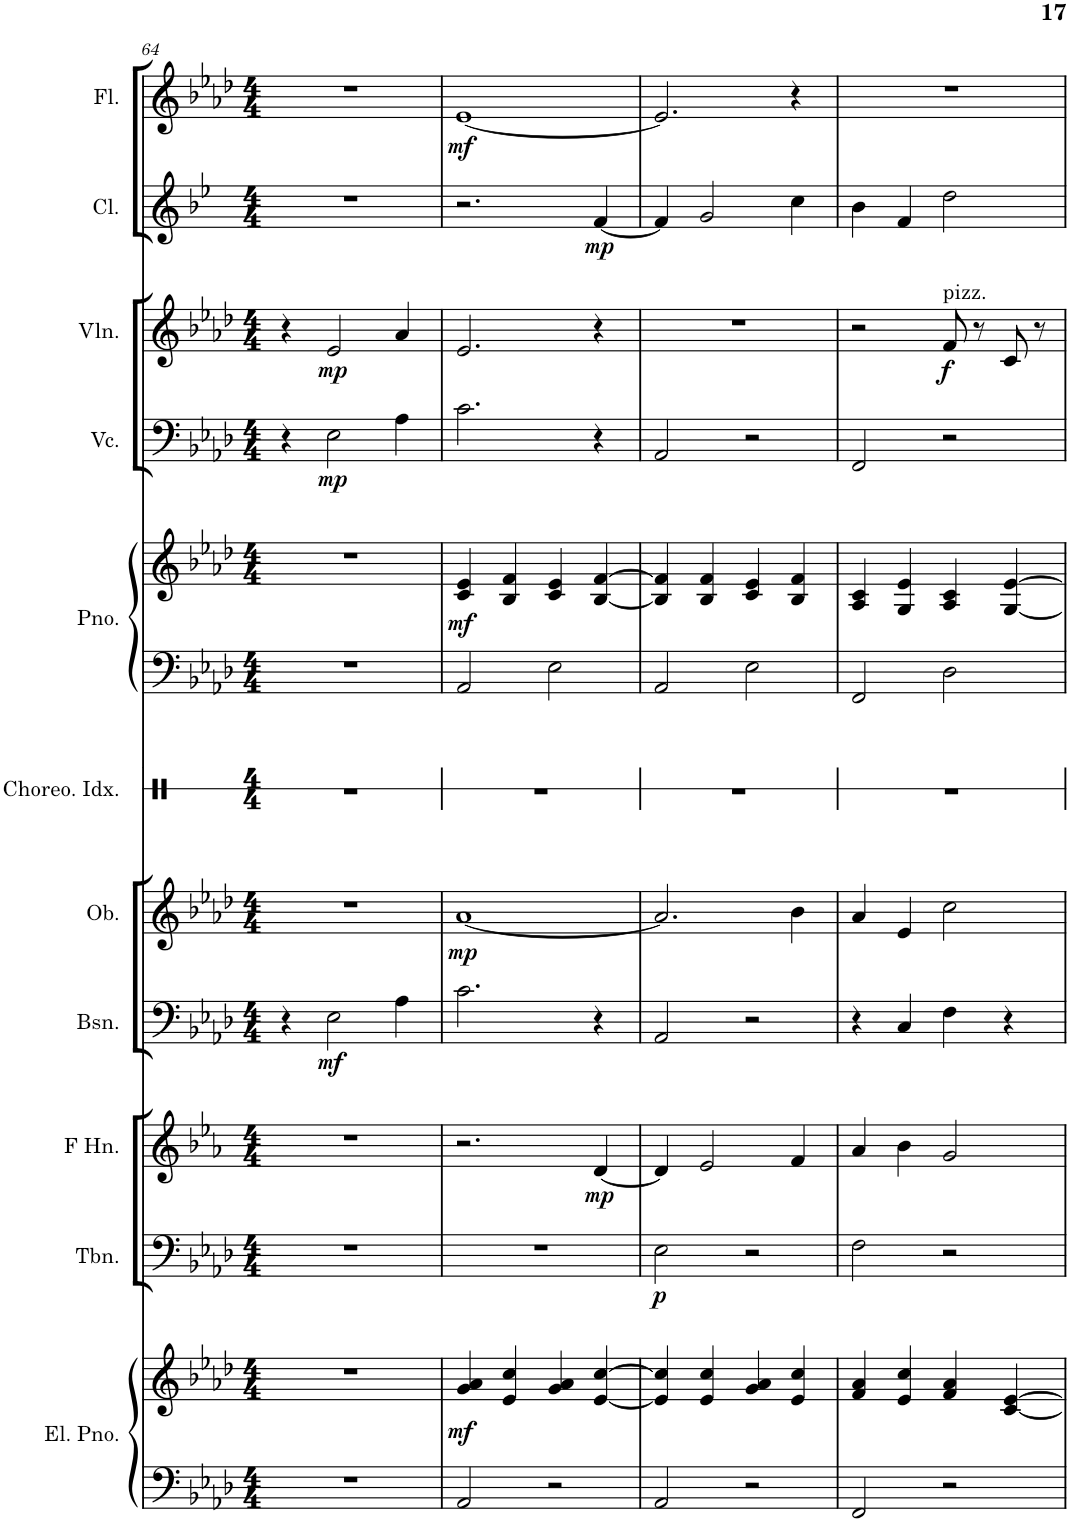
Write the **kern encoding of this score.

**kern	**kern	**dynam	**kern	**dynam	**kern	**dynam	**kern	**dynam	**kern	**dynam	**kern	**kern	**kern	**dynam	**kern	**dynam	**kern	**dynam	**kern	**dynam	**kern	**dynam
*part11	*part11	*part11	*part10	*part10	*part9	*part9	*part8	*part8	*part7	*part7	*part6	*part5	*part5	*part5	*part4	*part4	*part3	*part3	*part2	*part2	*part1	*part1
*staff13	*staff12	*staff12/13	*staff11	*staff11	*staff10	*staff10	*staff9	*staff9	*staff8	*staff8	*staff7	*staff6	*staff5	*staff5/6	*staff4	*staff4	*staff3	*staff3	*staff2	*staff2	*staff1	*staff1
*I"Electric Piano	*	*	*I"Trombone	*	*I"Horn in F	*	*I"Bassoon	*	*I"Oboe	*	*I"Choreographic Index	*I"Piano	*	*	*I"Violoncello	*	*I"Violin	*	*I"Clarinet	*	*I"Flute	*
*I'El. Pno.	*	*	*I'Tbn.	*	*	*	*I'Bsn.	*	*I'Ob.	*	*I'Choreo. Idx.	*I'Pno.	*	*	*I'Vc.	*	*I'Vln.	*	*I'Cl.	*	*I'Fl.	*
!!LO:PB:g=z
*clefF4	*clefG2	*	*clefF4	*	*clefG2	*	*clefF4	*	*clefG2	*	*clefX	*clefF4	*clefG2	*	*clefF4	*	*clefG2	*	*clefG2	*	*clefG2	*
*	*	*	*	*	*Trd4c7	*	*	*	*	*	*	*	*	*	*	*	*	*	*Trd1c2	*	*	*
*k[b-e-a-d-]	*k[b-e-a-d-]	*	*k[b-e-a-d-]	*	*k[b-e-a-]	*	*k[b-e-a-d-]	*	*k[b-e-a-d-]	*	*k[b-]	*k[b-e-a-d-]	*k[b-e-a-d-]	*	*k[b-e-a-d-]	*	*k[b-e-a-d-]	*	*k[b-e-]	*	*k[b-e-a-d-]	*
*M4/4	*M4/4	*	*M4/4	*	*M4/4	*	*M4/4	*	*M4/4	*	*M4/4	*M4/4	*M4/4	*	*M4/4	*	*M4/4	*	*M4/4	*	*M4/4	*
=64	=64	=64	=64	=64	=64	=64	=64	=64	=64	=64	=64	=64	=64	=64	=64	=64	=64	=64	=64	=64	=64	=64
1r	1r	.	1r	.	1r	.	4r	.	1r	.	1r	1r	1r	.	4r	.	4r	.	1r	.	1r	.
!	!	!	!	!	!	!	!	!LO:DY:b	!	!	!	!	!	!	!	!LO:DY:b	!	!LO:DY:b	!	!	!	!
.	.	.	.	.	.	.	2E-\	mf	.	.	.	.	.	.	2E-\	mp	2e-/	mp	.	.	.	.
.	.	.	.	.	.	.	4A-\	.	.	.	.	.	.	.	4A-\	.	4a-/	.	.	.	.	.
=65	=65	=65	=65	=65	=65	=65	=65	=65	=65	=65	=65	=65	=65	=65	=65	=65	=65	=65	=65	=65	=65	=65
!	!	!LO:DY:b	!	!	!	!	!	!	!	!LO:DY:b	!	!	!	!LO:DY:b	!	!	!	!	!	!	!	!LO:DY:b
2AA-/	4g/ 4a-/	mf	1r	.	2.r	.	2.c\	.	[1a-	mp	1r	2AA-/	4c/ 4e-/	mf	2.c\	.	2.e-/	.	2.r	.	[1e-	mf
.	4e-/ 4cc/	.	.	.	.	.	.	.	.	.	.	.	4B-/ 4f/	.	.	.	.	.	.	.	.	.
2r	4g/ 4a-/	.	.	.	.	.	.	.	.	.	.	2E-\	4c/ 4e-/	.	.	.	.	.	.	.	.	.
!	!	!	!	!	!	!LO:DY:b	!	!	!	!	!	!	!	!	!	!	!	!	!	!LO:DY:b	!	!
.	[4e-/ [4cc/	.	.	.	[4d/	mp	4r	.	.	.	.	.	[4B-/ [4f/	.	4r	.	4r	.	[4f/	mp	.	.
=66	=66	=66	=66	=66	=66	=66	=66	=66	=66	=66	=66	=66	=66	=66	=66	=66	=66	=66	=66	=66	=66	=66
!	!	!	!	!LO:DY:b	!	!	!	!	!	!	!	!	!	!	!	!	!	!	!	!	!	!
2AA-/	4e-/] 4cc/]	.	2E-\	p	4d/]	.	2AA-/	.	2.a-/]	.	1r	2AA-/	4B-/] 4f/]	.	2AA-/	.	1r	.	4f/]	.	2.e-/]	.
.	4e-/ 4cc/	.	.	.	2e-/	.	.	.	.	.	.	.	4B-/ 4f/	.	.	.	.	.	2g/	.	.	.
2r	4g/ 4a-/	.	2r	.	.	.	2r	.	.	.	.	2E-\	4c/ 4e-/	.	2r	.	.	.	.	.	.	.
.	4e-/ 4cc/	.	.	.	4f/	.	.	.	4b-\	.	.	.	4B-/ 4f/	.	.	.	.	.	4cc\	.	4r	.
=67	=67	=67	=67	=67	=67	=67	=67	=67	=67	=67	=67	=67	=67	=67	=67	=67	=67	=67	=67	=67	=67	=67
2FF/	4f/ 4a-/	.	2F\	.	4a-/	.	4r	.	4a-/	.	1r	2FF/	4A-/ 4c/	.	2FF/	.	2r	.	4b-\	.	1r	.
.	4e-/ 4cc/	.	.	.	4b-\	.	4C/	.	4e-/	.	.	.	4G/ 4e-/	.	.	.	.	.	4f/	.	.	.
!	!	!	!	!	!	!	!	!	!	!	!	!	!	!	!	!	!LO:TX:a:t=pizz.	!	!	!	!	!
!	!	!	!	!	!	!	!	!	!	!	!	!	!	!	!	!	!	!LO:DY:b	!	!	!	!
2r	4f/ 4a-/	.	2r	.	2g/	.	4F\	.	2cc\	.	.	2D-\	4A-/ 4c/	.	2r	.	8f/	f	2dd\	.	.	.
.	.	.	.	.	.	.	.	.	.	.	.	.	.	.	.	.	8r	.	.	.	.	.
.	[4c/ [4e-/	.	.	.	.	.	4r	.	.	.	.	.	[4G/ [4e-/	.	.	.	8c/	.	.	.	.	.
.	.	.	.	.	.	.	.	.	.	.	.	.	.	.	.	.	8r	.	.	.	.	.
=	=	=	=	=	=	=	=	=	=	=	=	=	=	=	=	=	=	=	=	=	=	=
*-	*-	*-	*-	*-	*-	*-	*-	*-	*-	*-	*-	*-	*-	*-	*-	*-	*-	*-	*-	*-	*-	*-
